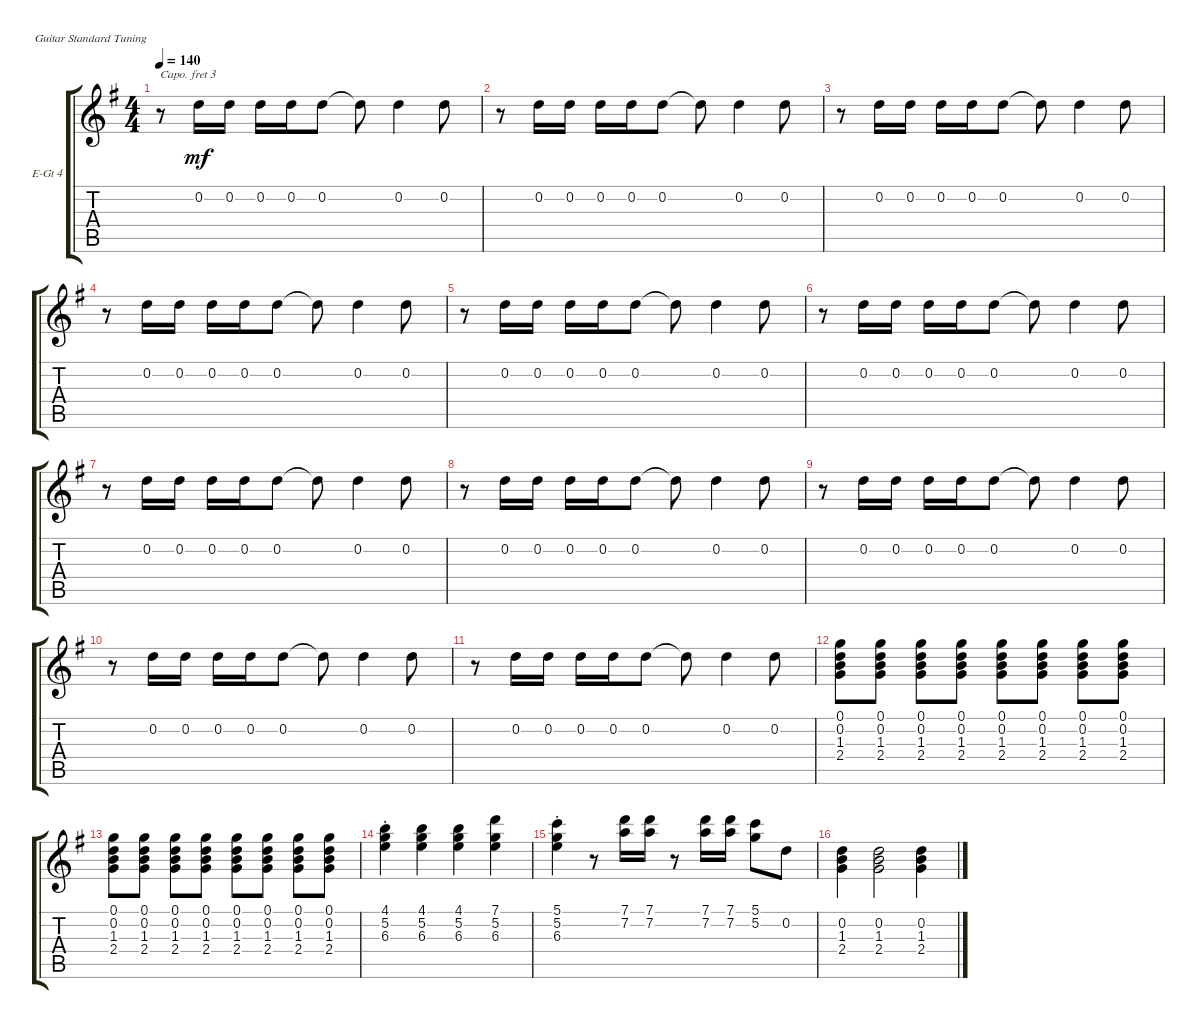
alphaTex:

\defaultSystemsLayout 4
\bracketExtendMode groupsimilarinstruments
\firstSystemTrackNameOrientation horizontal
\otherSystemsTrackNameOrientation horizontal
\track ("Guitar 4" "E-Gt 4") {instrument electricguitarclean}
\staff {score tabs}
\capo 3
\tuning (E4 B3 G3 D3 A2 E2)
\ts (4 4)
\tempo 140
\clef g2
\ks g
r.8{dy mf} 0.2.16 0.2.16 0.2.16 0.2.16 0.2.8 0.2{t}.8 0.2.4 0.2.8 |
r.8 0.2.16 0.2.16 0.2.16 0.2.16 0.2.8 0.2{t}.8 0.2.4 0.2.8 |
r.8 0.2.16 0.2.16 0.2.16 0.2.16 0.2.8 0.2{t}.8 0.2.4 0.2.8 |
r.8 0.2.16 0.2.16 0.2.16 0.2.16 0.2.8 0.2{t}.8 0.2.4 0.2.8 |
r.8 0.2.16 0.2.16 0.2.16 0.2.16 0.2.8 0.2{t}.8 0.2.4 0.2.8 |
r.8 0.2.16 0.2.16 0.2.16 0.2.16 0.2.8 0.2{t}.8 0.2.4 0.2.8 |
r.8 0.2.16 0.2.16 0.2.16 0.2.16 0.2.8 0.2{t}.8 0.2.4 0.2.8 |
r.8 0.2.16 0.2.16 0.2.16 0.2.16 0.2.8 0.2{t}.8 0.2.4 0.2.8 |
r.8 0.2.16 0.2.16 0.2.16 0.2.16 0.2.8 0.2{t}.8 0.2.4 0.2.8 |
r.8 0.2.16 0.2.16 0.2.16 0.2.16 0.2.8 0.2{t}.8 0.2.4 0.2.8 |
r.8 0.2.16 0.2.16 0.2.16 0.2.16 0.2.8 0.2{t}.8 0.2.4 0.2.8 |
(0.1 0.2 1.3 2.4).8 (2.4 1.3 0.2 0.1).8 (2.4 1.3 0.2 0.1).8 (2.4 1.3 0.2 0.1).8 (2.4 1.3 0.2 0.1).8 (2.4 1.3 0.2 0.1).8 (2.4 1.3 0.2 0.1).8 (2.4 1.3 0.2 0.1).8 |
(2.4 1.3 0.2 0.1).8 (2.4 1.3 0.2 0.1).8 (2.4 1.3 0.2 0.1).8 (2.4 1.3 0.2 0.1).8 (2.4 1.3 0.2 0.1).8 (2.4 1.3 0.2 0.1).8 (2.4 1.3 0.2 0.1).8 (2.4 1.3 0.2 0.1).8 |
(4.1{st} 5.2{st} 6.3{st}).4 (4.1 5.2 6.3).4 (6.3 5.2 4.1).4 (7.1 5.2 6.3).4 |
(6.3{st} 5.2{st} 5.1{st}).4 r.8 (7.2 7.1).16 (7.1 7.2).16 r.8 (7.2 7.1).16 (7.1 7.2).16 (5.2 5.1).8 0.2.8 |
(0.2 1.3 2.4).4 (2.4 1.3 0.2).2 (0.2 1.3 2.4).4
